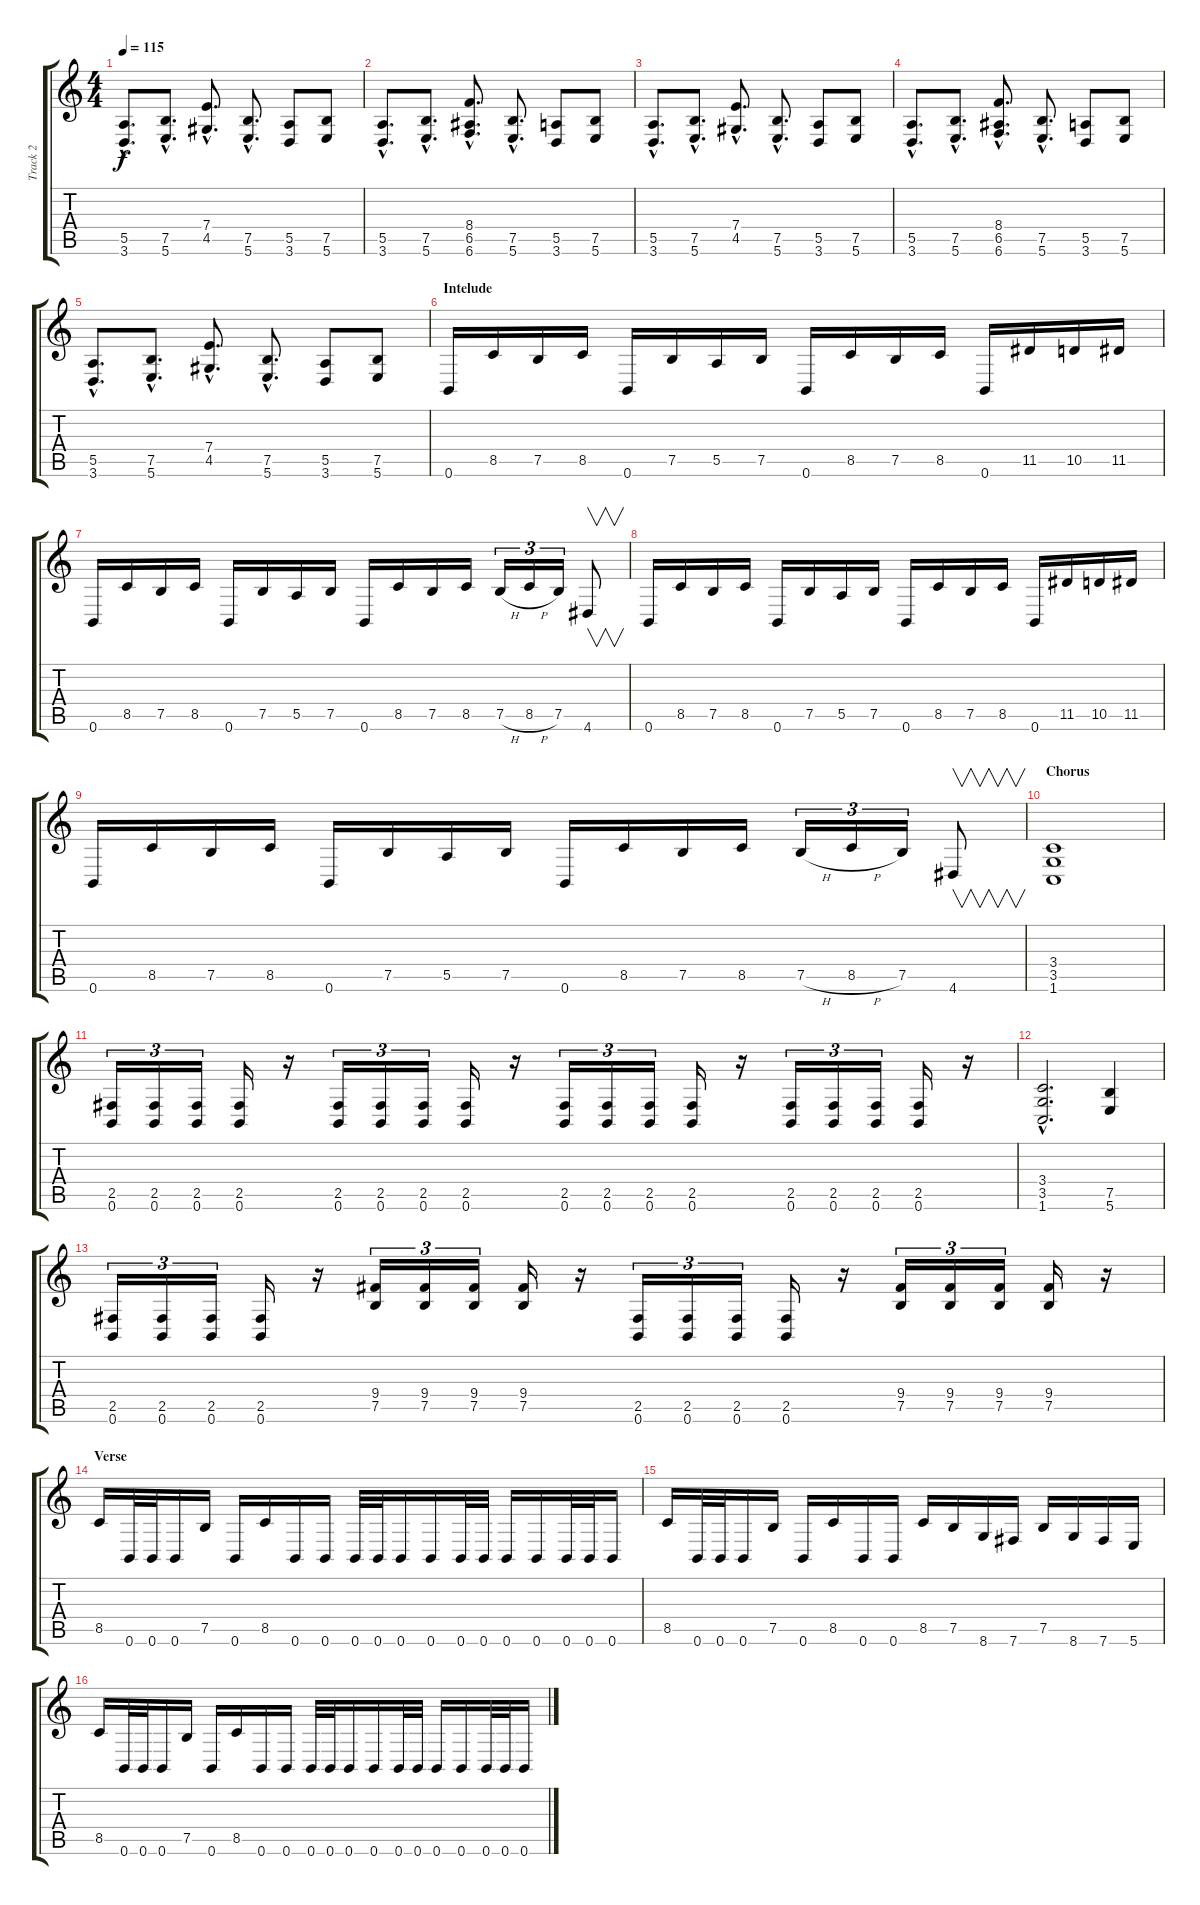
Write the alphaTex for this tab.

\track ("Track 2" "Track 2") {instrument distortionguitar}
\staff {score tabs}
\tuning (B3 Gb3 D3 A2 E2 B1) {hide}
\ts (4 4)
\tempo 115
\clef g2
\ks c
(5.5{hac} 3.6{hac}).8{d dy f} (7.5{hac} 5.6{hac}).8{d} (7.4{hac} 4.5{hac}).8{d} (7.5{hac} 5.6{hac}).8{d} (5.5 3.6).8 (7.5 5.6).8 |
(5.5{hac} 3.6{hac}).8{d} (7.5{hac} 5.6{hac}).8{d} (8.4{hac} 6.5{hac} 6.6{hac}).8{d} (7.5{hac} 5.6{hac}).8{d} (5.5 3.6).8 (7.5 5.6).8 |
(5.5{hac} 3.6{hac}).8{d} (7.5{hac} 5.6{hac}).8{d} (7.4{hac} 4.5{hac}).8{d} (7.5{hac} 5.6{hac}).8{d} (5.5 3.6).8 (7.5 5.6).8 |
(5.5{hac} 3.6{hac}).8{d} (7.5{hac} 5.6{hac}).8{d} (8.4{hac} 6.5{hac} 6.6{hac}).8{d} (7.5{hac} 5.6{hac}).8{d} (5.5 3.6).8 (7.5 5.6).8 |
(5.5{hac} 3.6{hac}).8{d} (7.5{hac} 5.6{hac}).8{d} (7.4{hac} 4.5{hac}).8{d} (7.5{hac} 5.6{hac}).8{d} (5.5 3.6).8 (7.5 5.6).8 |
\section ("" "Intelude")
0.6.16 8.5.16 7.5.16 8.5.16 0.6.16 7.5.16 5.5.16 7.5.16 0.6.16 8.5.16 7.5.16 8.5.16 0.6.16 11.5.16 10.5.16 11.5.16 |
0.6.16 8.5.16 7.5.16 8.5.16 0.6.16 7.5.16 5.5.16 7.5.16 0.6.16 8.5.16 7.5.16 8.5.16 7.5{h}.16{tu (3 2)} 8.5{h}.16{tu (3 2)} 7.5.16{tu (3 2)} 4.6.8{v} |
0.6.16 8.5.16 7.5.16 8.5.16 0.6.16 7.5.16 5.5.16 7.5.16 0.6.16 8.5.16 7.5.16 8.5.16 0.6.16 11.5.16 10.5.16 11.5.16 |
0.6.16 8.5.16 7.5.16 8.5.16 0.6.16 7.5.16 5.5.16 7.5.16 0.6.16 8.5.16 7.5.16 8.5.16 7.5{h}.16{tu (3 2)} 8.5{h}.16{tu (3 2)} 7.5.16{tu (3 2)} 4.6.8{v} |
\section ("" "Chorus")
(3.4 3.5 1.6).1 |
(2.5 0.6).16{tu (3 2)} (2.5 0.6).16{tu (3 2)} (2.5 0.6).16{tu (3 2)} (2.5 0.6).16 r.16 (2.5 0.6).16{tu (3 2)} (2.5 0.6).16{tu (3 2)} (2.5 0.6).16{tu (3 2)} (2.5 0.6).16 r.16 (2.5 0.6).16{tu (3 2)} (2.5 0.6).16{tu (3 2)} (2.5 0.6).16{tu (3 2)} (2.5 0.6).16 r.16 (2.5 0.6).16{tu (3 2)} (2.5 0.6).16{tu (3 2)} (2.5 0.6).16{tu (3 2)} (2.5 0.6).16 r.16 |
(3.4{hac} 3.5{hac} 1.6{hac}).2{d} (7.5 5.6).4 |
(2.5 0.6).16{tu (3 2)} (2.5 0.6).16{tu (3 2)} (2.5 0.6).16{tu (3 2)} (2.5 0.6).16 r.16 (9.4 7.5).16{tu (3 2)} (9.4 7.5).16{tu (3 2)} (9.4 7.5).16{tu (3 2)} (9.4 7.5).16 r.16 (2.5 0.6).16{tu (3 2)} (2.5 0.6).16{tu (3 2)} (2.5 0.6).16{tu (3 2)} (2.5 0.6).16 r.16 (9.4 7.5).16{tu (3 2)} (9.4 7.5).16{tu (3 2)} (9.4 7.5).16{tu (3 2)} (9.4 7.5).16 r.16 |
\section ("" "Verse")
8.5.16 0.6.32 0.6.32 0.6.16 7.5.16 0.6.16 8.5.16 0.6.16 0.6.16 0.6.32 0.6.32 0.6.16 0.6.16 0.6.32 0.6.32 0.6.16 0.6.16 0.6.32 0.6.32 0.6.16 |
8.5.16 0.6.32 0.6.32 0.6.16 7.5.16 0.6.16 8.5.16 0.6.16 0.6.16 8.5.16 7.5.16 8.6.16 7.6.16 7.5.16 8.6.16 7.6.16 5.6.16 |
8.5.16 0.6.32 0.6.32 0.6.16 7.5.16 0.6.16 8.5.16 0.6.16 0.6.16 0.6.32 0.6.32 0.6.16 0.6.16 0.6.32 0.6.32 0.6.16 0.6.16 0.6.32 0.6.32 0.6.16
